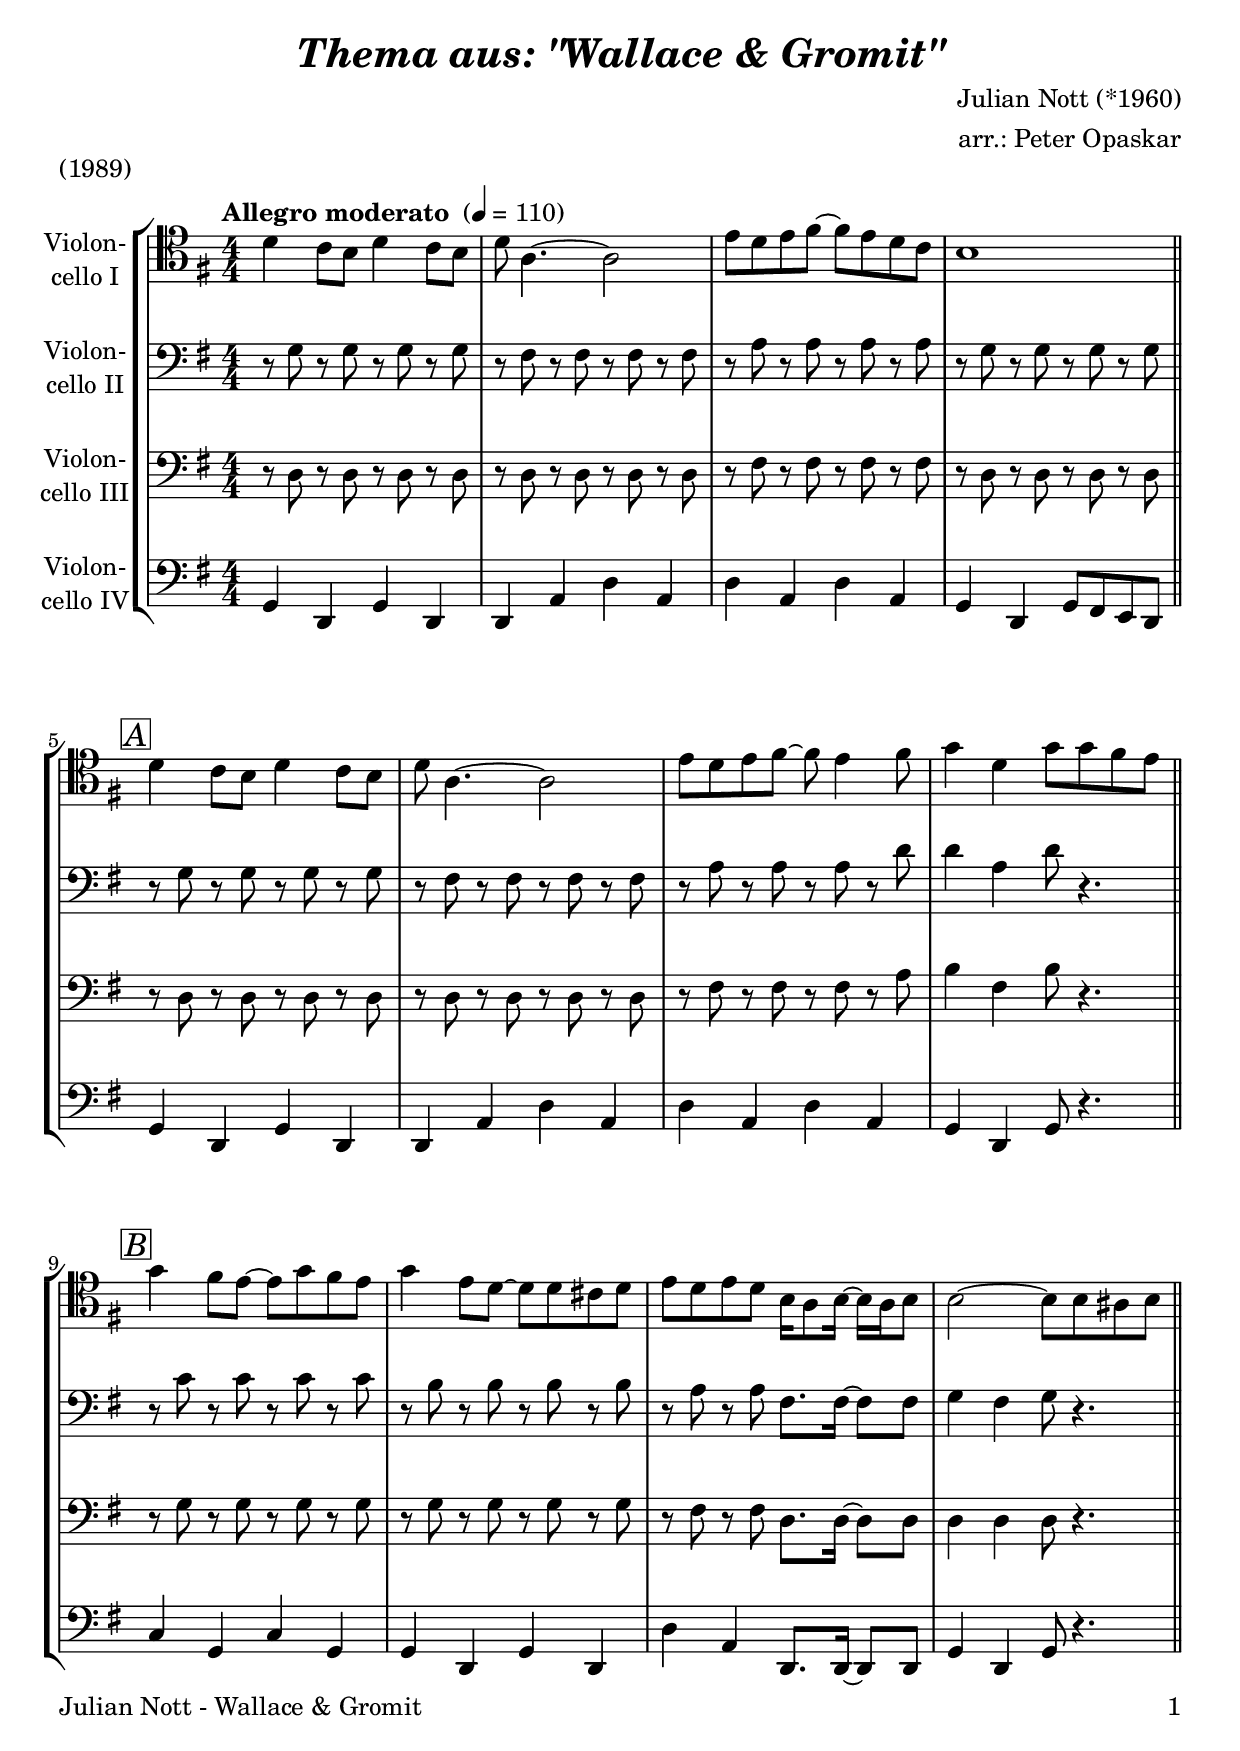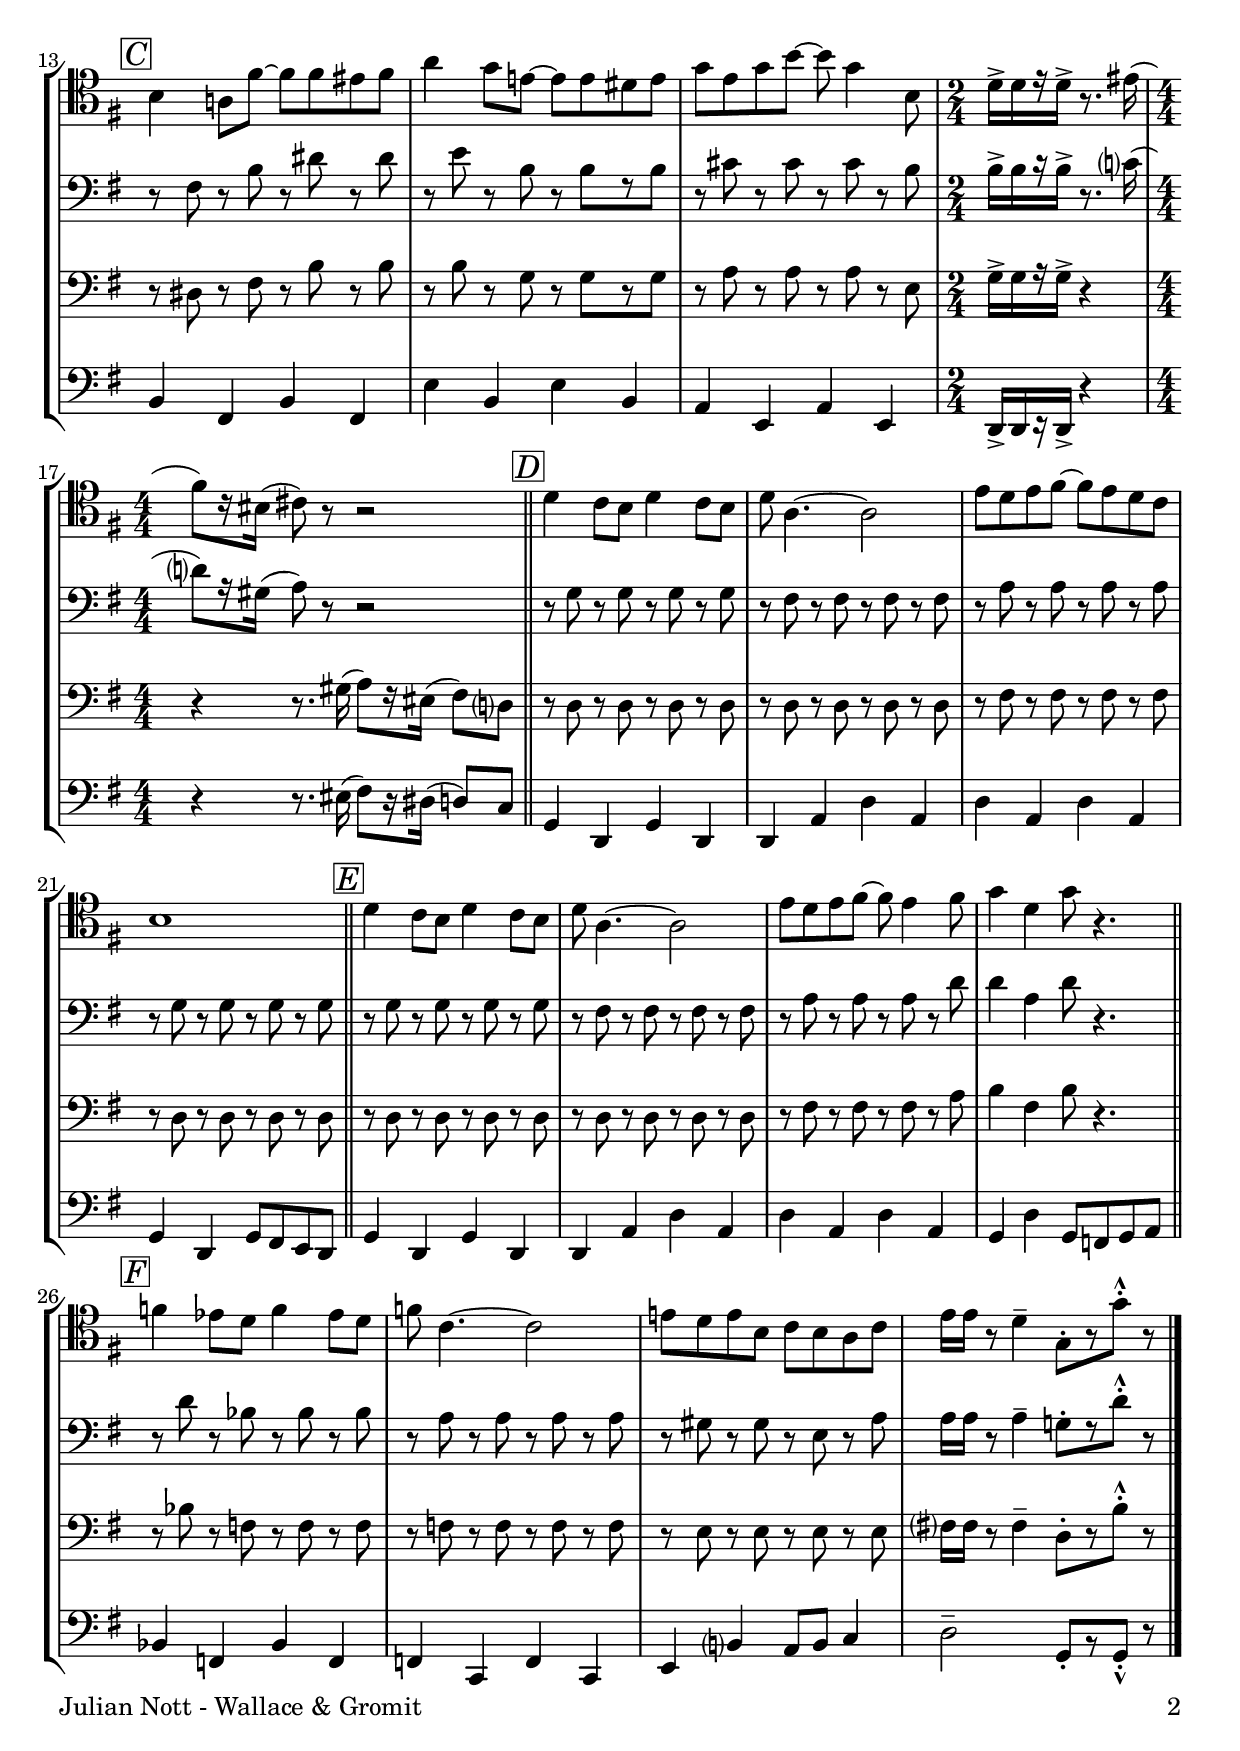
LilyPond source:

\version "2.18.2"
\include "deutsch.ly"
  
#(set-global-staff-size 22)

\header {
  title     = \markup \bold \italic "Thema aus: \"Wallace & Gromit\""
  composer  = "Julian Nott (*1960)"
  arranger  = "arr.: Peter Opaskar"
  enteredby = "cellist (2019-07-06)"
  piece     = "(1989)"
}

voiceconsts = {
  \key es \major
  \time 4/4
  \clef "bass"
  \numericTimeSignature
  \compressFullBarRests
  % Set default beaming for all staves
%  \set Timing.beamExceptions = #'()
%  \set Timing.baseMoment     = #(ly:make-moment 1 4)
%  \set Timing.beatStructure  = #'(1 1 1)
  \tempo "Allegro moderato " 4=110
}

micl = "clarinet"
mifl = "flute"
miob = "oboe"
mifh = "french horn"
misx = "tenor sax"
mist = "string ensemble 1"
miba = "cello"
mivc = "bassoon"

boxa = { \bar "||" \mark \markup \box \italic "A" }
boxb = { \bar "||" \mark \markup \box \italic "B" }
boxc = { \bar "||" \mark \markup \box \italic "C" }
boxd = { \bar "||" \mark \markup \box \italic "D" }
boxe = { \bar "||" \mark \markup \box \italic "E" }
boxf = { \bar "||" \mark \markup \box \italic "F" }

va = \relative c' {
  \voiceconsts
  \clef "tenor"
  
  b4 as8 g b4 as8 g
  b f4.~ f2
  c'8 b c d~ d c b as
  g1 \boxa

  b4 as8 g b4 as8 g
  b f4.~ f2
  c'8 b c d~ d c4 d8
  es4 b es8 es d c \boxb

  es4 d8 c~ c es d c
  es4 c8 b~ b b a b
  c b c b g16 f8 g16~ g f g8
  g2~ g8 g fis g \boxc

  g4 f!8 d'~ d d cis d
  f4 es8 c!~ c c h c
  es c es g~ g es4 g,8 \time 2/4

  b16[-> b r b]-> r8. cis16( \time 4/4
  d8[) r16 gis,]( a8) r r2 \boxd
  b4 as8 g b4 as8 g
  b f4.~ f2
  c'8 b c d~ d c b as
  g1 \boxe

  b4 as8 g b4 as8 g
  b f4.~ f2
  c'8 b c d~ d c4 d8
  es4 b es8 r4. \boxf

  des4 ces8 b des4 ces8 b
  des as4.~ as2
  c!8 b c g as g f as
  c16 c r8 b4-- es,8[-. r es']-.-^ r \bar "|."
}

vb = \relative c {
  \voiceconsts

  r8 es r es r es r es
  r d r d r d r d
  r f r f r f r f
  r es r es r es r es \boxa

  r es r es r es r es
  r d r d r d r d
  r f r f r f r b
  b4 f b8 r4. \boxb

  r8 as r as r as r as
  r g r g r g r g
  r f r f d8. d16~ d8 d
  es4 d es8 r4. \boxc

  r8 d r g r h r h
  r c r g r g[ r g]
  r a r a r a r g \time 2/4

  g16[-> g r g]-> r8. as?16( \time 4/4
  b?8[) r16 e,]( f8) r8 r2 \boxd
  r8 es r es r es r es
  r d r d r d r d
  r f r f r f r f
  r es r es r es r es \boxe

  r es r es r es r es
  r d r d r d r d
  r f r f r f r b
  b4 f b8 r4. \boxf

  r8 b r ges r ges r ges
  r f r f r f r f
  r e r e r c r f
  f16 f r8 f4-- es!8[-. r b']-.-^ r \bar "|."
}

vc = \relative c {
  \voiceconsts

  r8 b r b r b r b
  r b r b r b r b
  r d r d r d r d
  r b r b r b r b \boxa

  r b r b r b r b
  r b r b r b r b
  r d r d r d r f
  g4 d g8 r4. \boxb

  r8 es r es r es r es
  r es r es r es r es
  r d r d b8. b16~ b8 b
  b4 b b8 r4. \boxc

  r8 h r d r g r g
  r g r es r es[ r es]
  r f r f r f r c \time 2/4

  es16[-> es r es]-> r4 \time 4/4
  r4 r8. e16( f8)[ r16 cis]( d8) b? \boxd
  r b r b r b r b
  r b r b r b r b
  r d r d r d r d
  r b r b r b r b \boxe

  r b r b r b r b
  r b r b r b r b
  r d r d r d r f
  g4 d g8 r4. \boxf

  r8 ges r des r des r des
  r des r des r des r des
  r c r c r c r c
  d?16 d r8 d4-- b8[-. r g']-.-^ r \bar "|."
}

vd = \relative c, {
  \voiceconsts

  es4 b es b
  b f' b f
  b f b f
  es b es8 d c b \boxa
  es4 b es b

  b f' b f
  b f b f
  es b es8 r4. \boxb
  as4 es as es
  es b es b

  b' f b,8. b16~ b8 b
  es4 b es8 r4. \boxc
  g4 d g d c' g c g
  f c f c \time 2/4

  b16[-> b r b]-> r4 \time 4/4
  r4 r8. cis'16( d8)[ r16 h]( b8) as \boxd
  es4 b es b
  b f' b f
  b f b f
  es b es8 d c b \boxe
  es4 b es b

  b f' b f
  b f b f
  es b' es,8 des es f \boxf

  ges4 des ges des
  des as des as
  c g'? f8 g as4
  b2-- es,8[-. r es]-.-^ r \bar "|."
}


music = \new StaffGroup <<
      \new Staff {
	\set Staff.midiInstrument = \miba
	\set Staff.instrumentName = \markup \center-column { "Violon-" "cello I" }
	\transpose es g { \va }
      }

      \new Staff {
	\set Staff.midiInstrument = \miba
	\set Staff.instrumentName = \markup \center-column { "Violon-" "cello II" }
	\transpose es g { \vb }
      }

      \new Staff {
	\set Staff.midiInstrument = \miba
	\set Staff.instrumentName = \markup \center-column { "Violon-" "cello III" }
	\transpose es g { \vc }
      }

      \new Staff {
	\set Staff.midiInstrument = \miba
	\set Staff.instrumentName = \markup \center-column { "Violon-" "cello IV" }
	\transpose es g { \vd }
      }
>>

\book {
   \paper {
    print-page-number = ##t
    print-first-page-number = ##t
    oddHeaderMarkup = \markup \null
    evenHeaderMarkup = \markup \null
    oddFooterMarkup = \markup {
      \fill-line {
        \on-the-fly #print-page-number-check-first
        "Julian Nott - Wallace & Gromit" \fromproperty #'page:page-number-string
      }
    }
    evenFooterMarkup = \oddFooterMarkup
  } \score {
    \music
    \layout {}
  }

  \score {
    \unfoldRepeats \music

    \midi {
      \context {
        \Score
      }
    }
  }
}
